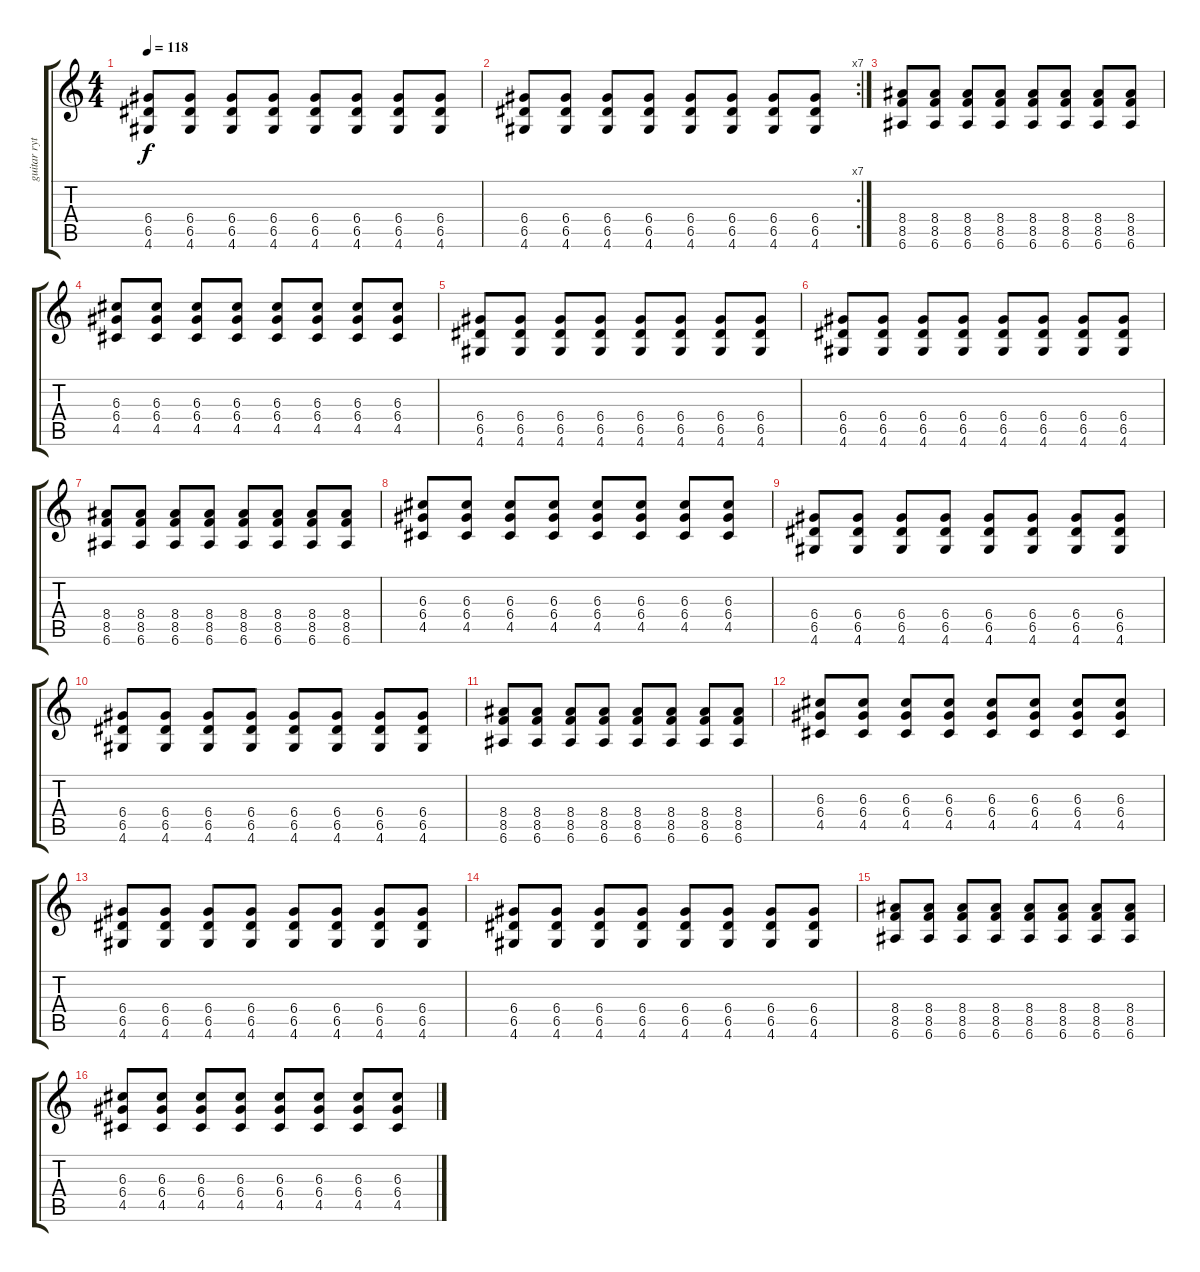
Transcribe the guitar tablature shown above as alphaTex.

\track ("guitar rythmik" "guitar ryt") {instrument distortionguitar}
\staff {score tabs}
\tuning (E4 B3 G3 D3 A2 E2) {hide}
\ts (4 4)
\tempo 118
\clef g2
\ks c
(6.4 6.5 4.6).8{dy f} (6.4 6.5 4.6).8 (6.4 6.5 4.6).8 (6.4 6.5 4.6).8 (6.4 6.5 4.6).8 (6.4 6.5 4.6).8 (6.4 6.5 4.6).8 (6.4 6.5 4.6).8 |
\rc 7
(6.4 6.5 4.6).8 (6.4 6.5 4.6).8 (6.4 6.5 4.6).8 (6.4 6.5 4.6).8 (6.4 6.5 4.6).8 (6.4 6.5 4.6).8 (6.4 6.5 4.6).8 (6.4 6.5 4.6).8 |
(8.4 8.5 6.6).8 (8.4 8.5 6.6).8 (8.4 8.5 6.6).8 (8.4 8.5 6.6).8 (8.4 8.5 6.6).8 (8.4 8.5 6.6).8 (8.4 8.5 6.6).8 (8.4 8.5 6.6).8 |
(6.3 6.4 4.5).8 (6.3 6.4 4.5).8 (6.3 6.4 4.5).8 (6.3 6.4 4.5).8 (6.3 6.4 4.5).8 (6.3 6.4 4.5).8 (6.3 6.4 4.5).8 (6.3 6.4 4.5).8 |
(6.4 6.5 4.6).8 (6.4 6.5 4.6).8 (6.4 6.5 4.6).8 (6.4 6.5 4.6).8 (6.4 6.5 4.6).8 (6.4 6.5 4.6).8 (6.4 6.5 4.6).8 (6.4 6.5 4.6).8 |
(6.4 6.5 4.6).8 (6.4 6.5 4.6).8 (6.4 6.5 4.6).8 (6.4 6.5 4.6).8 (6.4 6.5 4.6).8 (6.4 6.5 4.6).8 (6.4 6.5 4.6).8 (6.4 6.5 4.6).8 |
(8.4 8.5 6.6).8 (8.4 8.5 6.6).8 (8.4 8.5 6.6).8 (8.4 8.5 6.6).8 (8.4 8.5 6.6).8 (8.4 8.5 6.6).8 (8.4 8.5 6.6).8 (8.4 8.5 6.6).8 |
(6.3 6.4 4.5).8 (6.3 6.4 4.5).8 (6.3 6.4 4.5).8 (6.3 6.4 4.5).8 (6.3 6.4 4.5).8 (6.3 6.4 4.5).8 (6.3 6.4 4.5).8 (6.3 6.4 4.5).8 |
(6.4 6.5 4.6).8 (6.4 6.5 4.6).8 (6.4 6.5 4.6).8 (6.4 6.5 4.6).8 (6.4 6.5 4.6).8 (6.4 6.5 4.6).8 (6.4 6.5 4.6).8 (6.4 6.5 4.6).8 |
(6.4 6.5 4.6).8 (6.4 6.5 4.6).8 (6.4 6.5 4.6).8 (6.4 6.5 4.6).8 (6.4 6.5 4.6).8 (6.4 6.5 4.6).8 (6.4 6.5 4.6).8 (6.4 6.5 4.6).8 |
(8.4 8.5 6.6).8 (8.4 8.5 6.6).8 (8.4 8.5 6.6).8 (8.4 8.5 6.6).8 (8.4 8.5 6.6).8 (8.4 8.5 6.6).8 (8.4 8.5 6.6).8 (8.4 8.5 6.6).8 |
(6.3 6.4 4.5).8 (6.3 6.4 4.5).8 (6.3 6.4 4.5).8 (6.3 6.4 4.5).8 (6.3 6.4 4.5).8 (6.3 6.4 4.5).8 (6.3 6.4 4.5).8 (6.3 6.4 4.5).8 |
(6.4 6.5 4.6).8 (6.4 6.5 4.6).8 (6.4 6.5 4.6).8 (6.4 6.5 4.6).8 (6.4 6.5 4.6).8 (6.4 6.5 4.6).8 (6.4 6.5 4.6).8 (6.4 6.5 4.6).8 |
(6.4 6.5 4.6).8 (6.4 6.5 4.6).8 (6.4 6.5 4.6).8 (6.4 6.5 4.6).8 (6.4 6.5 4.6).8 (6.4 6.5 4.6).8 (6.4 6.5 4.6).8 (6.4 6.5 4.6).8 |
(8.4 8.5 6.6).8 (8.4 8.5 6.6).8 (8.4 8.5 6.6).8 (8.4 8.5 6.6).8 (8.4 8.5 6.6).8 (8.4 8.5 6.6).8 (8.4 8.5 6.6).8 (8.4 8.5 6.6).8 |
(6.3 6.4 4.5).8 (6.3 6.4 4.5).8 (6.3 6.4 4.5).8 (6.3 6.4 4.5).8 (6.3 6.4 4.5).8 (6.3 6.4 4.5).8 (6.3 6.4 4.5).8 (6.3 6.4 4.5).8
